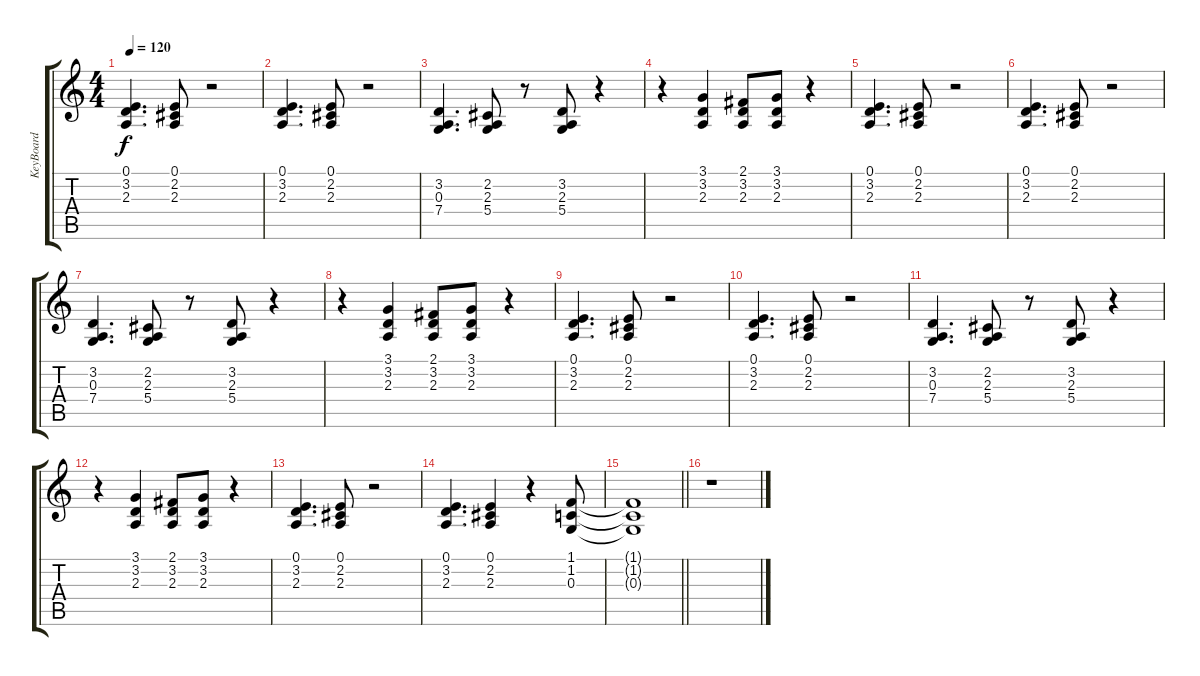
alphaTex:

\track ("KeyBoard" "KeyBoard") {instrument brasssection}
\staff {score tabs}
\tuning (E4 B3 G3 D3 A2 E2) {hide}
\ts (4 4)
\tempo 120
\clef g2
\ks c
(0.1 3.2 2.3).4{d dy f} (0.1 2.2 2.3).8 r.2 |
(0.1 3.2 2.3).4{d} (0.1 2.2 2.3).8 r.2 |
(3.2 0.3 7.4).4{d} (2.2 2.3 5.4).8 r.8 (3.2 2.3 5.4).8 r.4 |
r.4 (3.1 3.2 2.3).4 (2.1 3.2 2.3).8 (3.1 3.2 2.3).8 r.4 |
(0.1 3.2 2.3).4{d} (0.1 2.2 2.3).8 r.2 |
(0.1 3.2 2.3).4{d} (0.1 2.2 2.3).8 r.2 |
(3.2 0.3 7.4).4{d} (2.2 2.3 5.4).8 r.8 (3.2 2.3 5.4).8 r.4 |
r.4 (3.1 3.2 2.3).4 (2.1 3.2 2.3).8 (3.1 3.2 2.3).8 r.4 |
(0.1 3.2 2.3).4{d} (0.1 2.2 2.3).8 r.2 |
(0.1 3.2 2.3).4{d} (0.1 2.2 2.3).8 r.2 |
(3.2 0.3 7.4).4{d} (2.2 2.3 5.4).8 r.8 (3.2 2.3 5.4).8 r.4 |
r.4 (3.1 3.2 2.3).4 (2.1 3.2 2.3).8 (3.1 3.2 2.3).8 r.4 |
(0.1 3.2 2.3).4{d} (0.1 2.2 2.3).8 r.2 |
(0.1 3.2 2.3).4{d} (0.1 2.2 2.3).4 r.4 (1.1 1.2 0.3).8 |
\barLineRight lightlight
(1.1{t} 1.2{t} 0.3{t}).1 |
r.1
